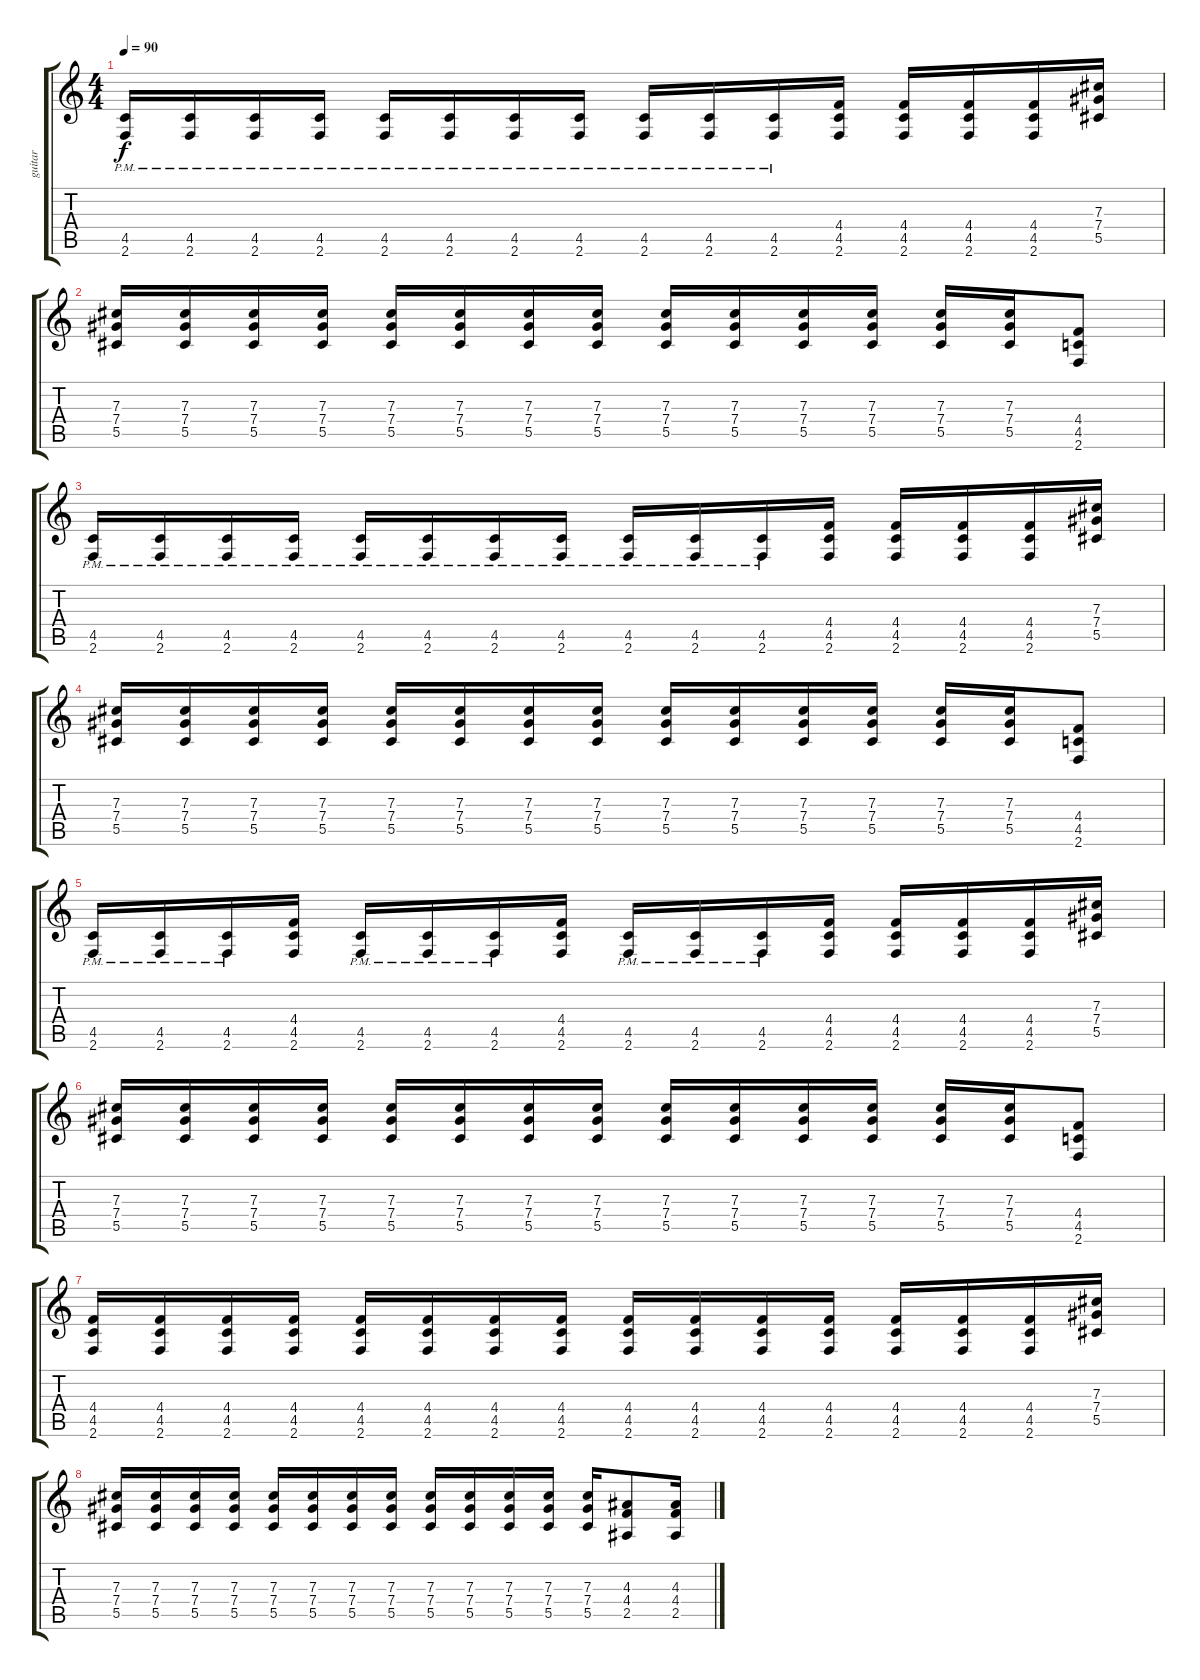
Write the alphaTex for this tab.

\track ("guitar" "guitar") {instrument distortionguitar}
\staff {score tabs}
\tuning (Eb4 Bb3 Gb3 Db3 Ab2 Eb2) {hide}
\ts (4 4)
\tempo 90
\clef g2
\ks c
(4.5{pm} 2.6{pm}).16{dy f} (4.5{pm} 2.6{pm}).16 (4.5{pm} 2.6{pm}).16 (4.5{pm} 2.6{pm}).16 (4.5{pm} 2.6{pm}).16 (4.5{pm} 2.6{pm}).16 (4.5{pm} 2.6{pm}).16 (4.5{pm} 2.6{pm}).16 (4.5{pm} 2.6{pm}).16 (4.5{pm} 2.6{pm}).16 (4.5{pm} 2.6{pm}).16 (4.4 4.5 2.6).16 (4.4 4.5 2.6).16 (4.4 4.5 2.6).16 (4.4 4.5 2.6).16 (7.3 7.4 5.5).16 |
(7.3 7.4 5.5).16 (7.3 7.4 5.5).16 (7.3 7.4 5.5).16 (7.3 7.4 5.5).16 (7.3 7.4 5.5).16 (7.3 7.4 5.5).16 (7.3 7.4 5.5).16 (7.3 7.4 5.5).16 (7.3 7.4 5.5).16 (7.3 7.4 5.5).16 (7.3 7.4 5.5).16 (7.3 7.4 5.5).16 (7.3 7.4 5.5).16 (7.3 7.4 5.5).16 (4.4 4.5 2.6).8 |
(4.5{pm} 2.6{pm}).16 (4.5{pm} 2.6{pm}).16 (4.5{pm} 2.6{pm}).16 (4.5{pm} 2.6{pm}).16 (4.5{pm} 2.6{pm}).16 (4.5{pm} 2.6{pm}).16 (4.5{pm} 2.6{pm}).16 (4.5{pm} 2.6{pm}).16 (4.5{pm} 2.6{pm}).16 (4.5{pm} 2.6{pm}).16 (4.5{pm} 2.6{pm}).16 (4.4 4.5 2.6).16 (4.4 4.5 2.6).16 (4.4 4.5 2.6).16 (4.4 4.5 2.6).16 (7.3 7.4 5.5).16 |
(7.3 7.4 5.5).16 (7.3 7.4 5.5).16 (7.3 7.4 5.5).16 (7.3 7.4 5.5).16 (7.3 7.4 5.5).16 (7.3 7.4 5.5).16 (7.3 7.4 5.5).16 (7.3 7.4 5.5).16 (7.3 7.4 5.5).16 (7.3 7.4 5.5).16 (7.3 7.4 5.5).16 (7.3 7.4 5.5).16 (7.3 7.4 5.5).16 (7.3 7.4 5.5).16 (4.4 4.5 2.6).8 |
(4.5{pm} 2.6{pm}).16 (4.5{pm} 2.6{pm}).16 (4.5{pm} 2.6{pm}).16 (4.4 4.5 2.6).16 (4.5{pm} 2.6{pm}).16 (4.5{pm} 2.6{pm}).16 (4.5{pm} 2.6{pm}).16 (4.4 4.5 2.6).16 (4.5{pm} 2.6{pm}).16 (4.5{pm} 2.6{pm}).16 (4.5{pm} 2.6{pm}).16 (4.4 4.5 2.6).16 (4.4 4.5 2.6).16 (4.4 4.5 2.6).16 (4.4 4.5 2.6).16 (7.3 7.4 5.5).16 |
(7.3 7.4 5.5).16 (7.3 7.4 5.5).16 (7.3 7.4 5.5).16 (7.3 7.4 5.5).16 (7.3 7.4 5.5).16 (7.3 7.4 5.5).16 (7.3 7.4 5.5).16 (7.3 7.4 5.5).16 (7.3 7.4 5.5).16 (7.3 7.4 5.5).16 (7.3 7.4 5.5).16 (7.3 7.4 5.5).16 (7.3 7.4 5.5).16 (7.3 7.4 5.5).16 (4.4 4.5 2.6).8 |
(4.4 4.5 2.6).16 (4.4 4.5 2.6).16 (4.4 4.5 2.6).16 (4.4 4.5 2.6).16 (4.4 4.5 2.6).16 (4.4 4.5 2.6).16 (4.4 4.5 2.6).16 (4.4 4.5 2.6).16 (4.4 4.5 2.6).16 (4.4 4.5 2.6).16 (4.4 4.5 2.6).16 (4.4 4.5 2.6).16 (4.4 4.5 2.6).16 (4.4 4.5 2.6).16 (4.4 4.5 2.6).16 (7.3 7.4 5.5).16 |
(7.3 7.4 5.5).16 (7.3 7.4 5.5).16 (7.3 7.4 5.5).16 (7.3 7.4 5.5).16 (7.3 7.4 5.5).16 (7.3 7.4 5.5).16 (7.3 7.4 5.5).16 (7.3 7.4 5.5).16 (7.3 7.4 5.5).16 (7.3 7.4 5.5).16 (7.3 7.4 5.5).16 (7.3 7.4 5.5).16 (7.3 7.4 5.5).16 (4.3 4.4 2.5).8 (4.3 4.4 2.5).16
